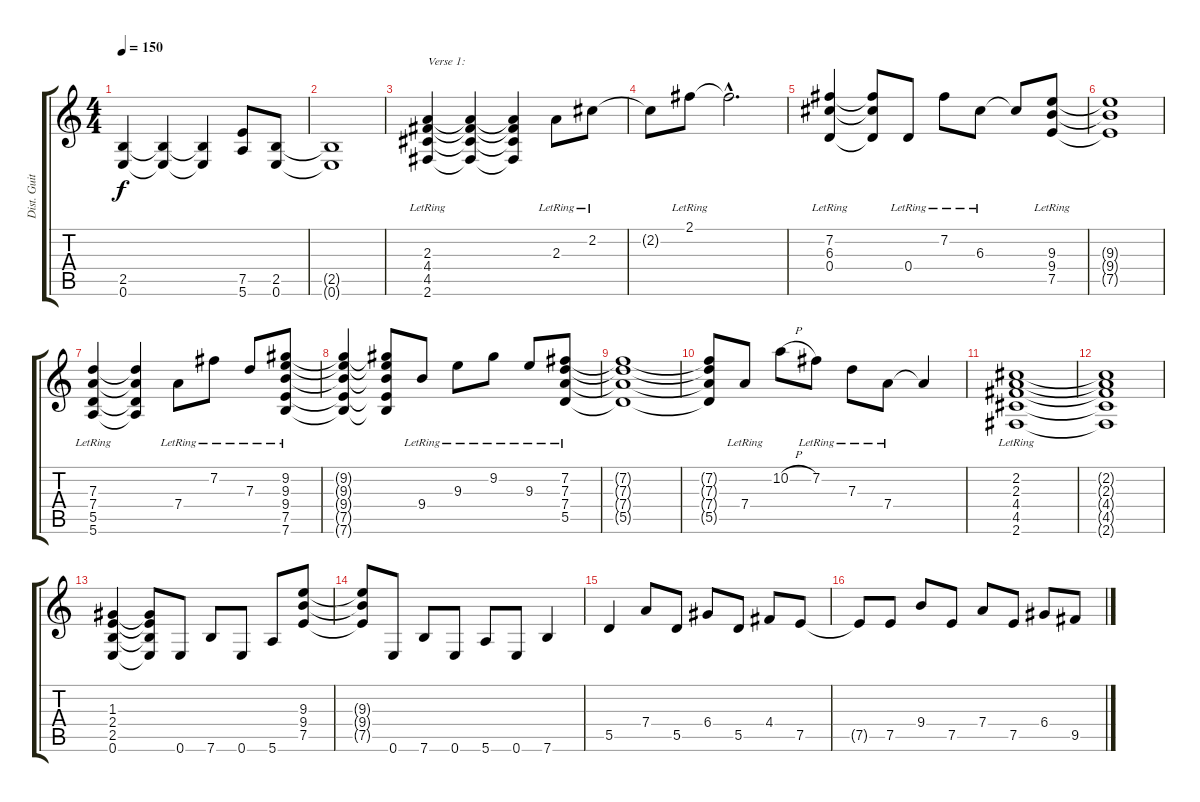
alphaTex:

\track ("Dist. Guitar 1" "Dist. Guit") {instrument overdrivenguitar}
\staff {score tabs}
\tuning (E4 B3 G3 D3 A2 E2) {hide}
\ts (4 4)
\tempo 150
\clef g2
\ks c
(2.5{t} 0.6{t}).4{dy f} (2.5{t} 0.6{t}).4 (2.5{t} 0.6{t}).4 (7.5 5.6).8 (2.5 0.6).8 |
(2.5{t} 0.6{t}).1 |
(2.3{lr} 4.4{lr} 4.5{lr} 2.6{lr}).4{txt "Verse 1:"} (2.3{t} 4.4{t} 4.5{t} 2.6{t}).4 (2.3{t} 4.4{t} 4.5{t} 2.6{t}).4 2.3{lr}.8 2.2{lr}.8 |
2.2{t}.8 2.1{lr}.8 2.1{hac t}.2{d} |
(7.2{lr} 6.3{lr} 0.4{lr}).4 (7.2{t} 6.3{t} 0.4{t}).8 0.4{lr}.8 7.2{lr}.8 6.3{lr}.8 6.3{t}.8 (9.3{lr} 9.4{lr} 7.5{lr}).8 |
(9.3{t} 9.4{t} 7.5{t}).1 |
(7.3{lr} 7.4{lr} 5.5{lr} 5.6{lr}).4 (7.3{t} 7.4{t} 5.5{t} 5.6{t}).4 7.4{lr}.8 7.2{lr}.8 7.3{lr}.8 (9.2{lr} 9.3{lr} 9.4{lr} 7.5{lr} 7.6{lr}).8 |
(9.2{t} 9.3{t} 9.4{t} 7.5{t} 7.6{t}).4 (9.2{t} 9.3{t} 9.4{t} 7.5{t} 7.6{t}).8 9.4{lr}.8 9.3{lr}.8 9.2{lr}.8 9.3{lr}.8 (7.2{lr} 7.3{lr} 7.4{lr} 5.5{lr}).8 |
(7.2{t} 7.3{t} 7.4{t} 5.5{t}).1 |
(7.2{t} 7.3{t} 7.4{t} 5.5{t}).8 7.4{lr}.8 10.2{h}.8 7.2{lr}.8 7.3{lr}.8 7.4{lr}.8 7.4{t}.4 |
(2.2{lr} 2.3{lr} 4.4{lr} 4.5{lr} 2.6{lr}).1 |
(2.2{t} 2.3{t} 4.4{t} 4.5{t} 2.6{t}).1 |
(1.3 2.4 2.5 0.6).4 (1.3{t} 2.4{t} 2.5{t} 0.6{t}).8 0.6.8 7.6.8 0.6.8 5.6.8 (9.3 9.4 7.5).8 |
(9.3{t} 9.4{t} 7.5{t}).8 0.6.8 7.6.8 0.6.8 5.6.8 0.6.8 7.6.4 |
5.5.4 7.4.8 5.5.8 6.4.8 5.5.8 4.4.8 7.5.8 |
7.5{t}.8 7.5.8 9.4.8 7.5.8 7.4.8 7.5.8 6.4.8 9.5.8
